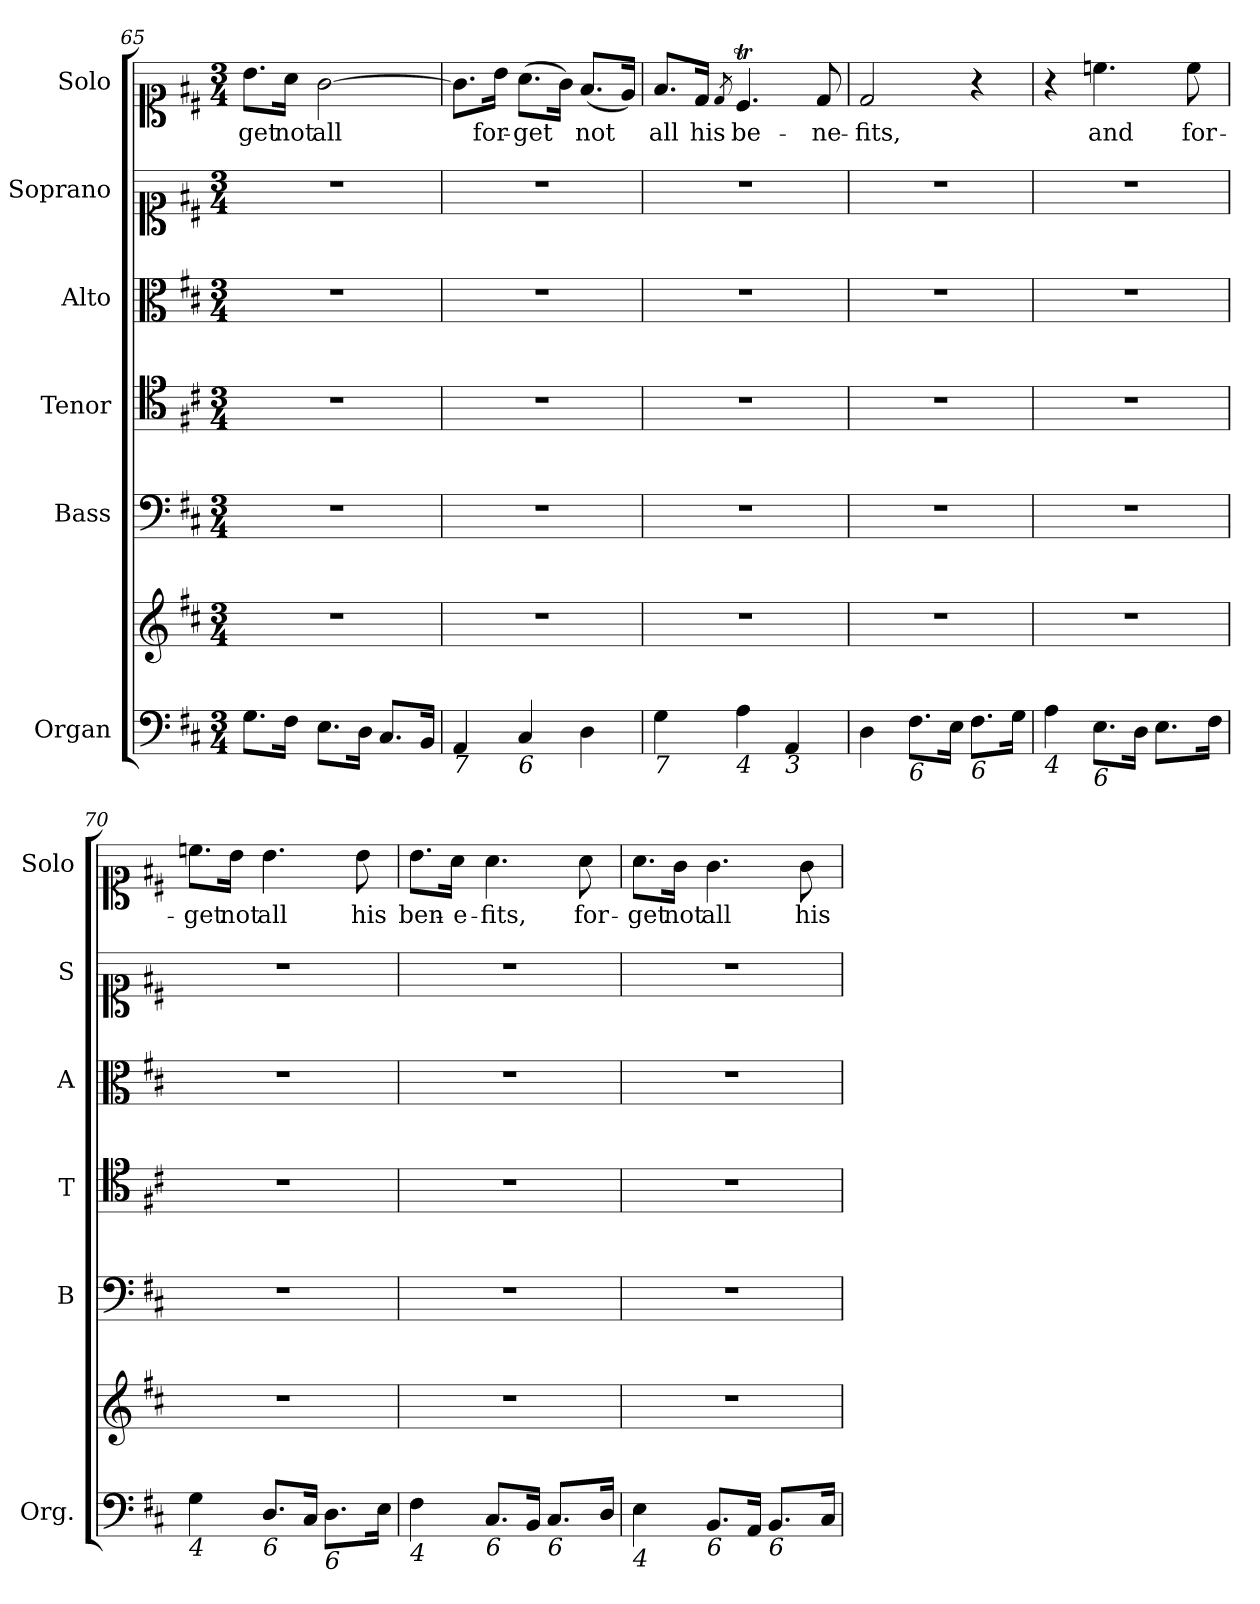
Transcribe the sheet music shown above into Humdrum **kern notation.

**kern	**kern	**kern	**kern	**kern	**kern	**kern	**text
*part6	*part6	*part5	*part4	*part3	*part2	*part1	*part1
*staff7	*staff6	*staff5	*staff4	*staff3	*staff2	*staff1	*staff1
*I"Organ	*	*I"Bass	*I"Tenor	*I"Alto	*I"Soprano	*I"Solo	*
*I'Org.	*	*I'B	*I'T	*I'A	*I'S	*I'Solo	*
!!LO:PB:g=z
*clefF4	*clefG2	*clefF4	*clefC4	*clefC3	*clefC1	*clefC1	*
*k[f#c#]	*k[f#c#]	*k[f#c#]	*k[f#c#]	*k[f#c#]	*k[f#c#]	*k[f#c#]	*
*D:	*D:	*D:	*D:	*D:	*D:	*D:	*
*M3/4	*M3/4	*M3/4	*M3/4	*M3/4	*M3/4	*M3/4	*
=65	=65	=65	=65	=65	=65	=65	=65
!	!	!	!	!	!	!	!LO:LY:b
8.G\L	2.r	2.r	2.r	2.r	2.r	8.b\L	-get
!	!	!	!	!	!	!	!LO:LY:b
16F#\Jk	.	.	.	.	.	16a\Jk	not
!	!	!	!	!	!	!	!LO:LY:b
8.E\L	.	.	.	.	.	[2g\	all
16D\Jk	.	.	.	.	.	.	.
8.C#/L	.	.	.	.	.	.	.
16BB/Jk	.	.	.	.	.	.	.
=66	=66	=66	=66	=66	=66	=66	=66
!LO:TX:b:i:t=7	!	!	!	!	!	!	!
4AA/	2.r	2.r	2.r	2.r	2.r	8.g\L]	.
!	!	!	!	!	!	!	!LO:LY:b
.	.	.	.	.	.	16b\Jk	for-
!LO:TX:b:i:t=6	!	!	!	!	!	!	!
!	!	!	!	!	!	!	!LO:LY:b
4C#/	.	.	.	.	.	(>8.a\L	-get
.	.	.	.	.	.	16g\Jk)	.
!	!	!	!	!	!	!	!LO:LY:b
4D\	.	.	.	.	.	(<8.f#/L	not
.	.	.	.	.	.	16e/Jk)	.
=67	=67	=67	=67	=67	=67	=67	=67
!LO:TX:b:i:t=7	!	!	!	!	!	!	!
!	!	!	!	!	!	!	!LO:LY:b
4G\	2.r	2.r	2.r	2.r	2.r	8.f#/L	all
!	!	!	!	!	!	!	!LO:LY:b
.	.	.	.	.	.	16d/Jk	his
.	.	.	.	.	.	8qd/	.
!LO:TX:b:i:t=4	!	!	!	!	!	!	!
!	!	!	!	!	!	!	!LO:LY:b
4A\	.	.	.	.	.	4.c#t/	be-
!LO:TX:b:i:t=3	!	!	!	!	!	!	!
4AA/	.	.	.	.	.	.	.
!	!	!	!	!	!	!	!LO:LY:b
.	.	.	.	.	.	8d/	-ne-
=68	=68	=68	=68	=68	=68	=68	=68
!	!	!	!	!	!	!	!LO:LY:b
4D\	2.r	2.r	2.r	2.r	2.r	2d/	-fits,
!LO:TX:b:i:t=6	!	!	!	!	!	!	!
8.F#\L	.	.	.	.	.	.	.
16E\Jk	.	.	.	.	.	.	.
!LO:TX:b:i:t=6	!	!	!	!	!	!	!
8.F#\L	.	.	.	.	.	4r	.
16G\Jk	.	.	.	.	.	.	.
=69	=69	=69	=69	=69	=69	=69	=69
!LO:TX:b:i:t=4	!	!	!	!	!	!	!
4A\	2.r	2.r	2.r	2.r	2.r	4r	.
!LO:TX:b:i:t=6	!	!	!	!	!	!	!
!	!	!	!	!	!	!	!LO:LY:b
8.E\L	.	.	.	.	.	4.ccn\	and
16D\Jk	.	.	.	.	.	.	.
8.E\L	.	.	.	.	.	.	.
!	!	!	!	!	!	!	!LO:LY:b
.	.	.	.	.	.	8cc\	for-
16F#\Jk	.	.	.	.	.	.	.
!!LO:LB:g=z
=70	=70	=70	=70	=70	=70	=70	=70
!LO:TX:b:i:t=4	!	!	!	!	!	!	!
!	!	!	!	!	!	!	!LO:LY:b
4G\	2.r	2.r	2.r	2.r	2.r	8.ccn\L	-get
!	!	!	!	!	!	!	!LO:LY:b
.	.	.	.	.	.	16b\Jk	not
!LO:TX:b:i:t=6	!	!	!	!	!	!	!
!	!	!	!	!	!	!	!LO:LY:b
8.D/L	.	.	.	.	.	4.b\	all
16C#/Jk	.	.	.	.	.	.	.
!LO:TX:b:i:t=6	!	!	!	!	!	!	!
8.D\L	.	.	.	.	.	.	.
!	!	!	!	!	!	!	!LO:LY:b
.	.	.	.	.	.	8b\	his
16E\Jk	.	.	.	.	.	.	.
=71	=71	=71	=71	=71	=71	=71	=71
!LO:TX:b:i:t=4	!	!	!	!	!	!	!
!	!	!	!	!	!	!	!LO:LY:b
4F#\	2.r	2.r	2.r	2.r	2.r	8.b\L	ben-
!	!	!	!	!	!	!	!LO:LY:b
.	.	.	.	.	.	16a\Jk	-e-
!LO:TX:b:i:t=6	!	!	!	!	!	!	!
!	!	!	!	!	!	!	!LO:LY:b
8.C#/L	.	.	.	.	.	4.a\	-fits,
16BB/Jk	.	.	.	.	.	.	.
!LO:TX:b:i:t=6	!	!	!	!	!	!	!
8.C#/L	.	.	.	.	.	.	.
!	!	!	!	!	!	!	!LO:LY:b
.	.	.	.	.	.	8a\	for-
16D/Jk	.	.	.	.	.	.	.
=72	=72	=72	=72	=72	=72	=72	=72
!LO:TX:b:i:t=4	!	!	!	!	!	!	!
!	!	!	!	!	!	!	!LO:LY:b
4E\	2.r	2.r	2.r	2.r	2.r	8.a\L	-get
!	!	!	!	!	!	!	!LO:LY:b
.	.	.	.	.	.	16g\Jk	not
!LO:TX:b:i:t=6	!	!	!	!	!	!	!
!	!	!	!	!	!	!	!LO:LY:b
8.BB/L	.	.	.	.	.	4.g\	all
16AA/Jk	.	.	.	.	.	.	.
!LO:TX:b:i:t=6	!	!	!	!	!	!	!
8.BB/L	.	.	.	.	.	.	.
!	!	!	!	!	!	!	!LO:LY:b
.	.	.	.	.	.	8g\	his
16C#/Jk	.	.	.	.	.	.	.
=	=	=	=	=	=	=	=
*-	*-	*-	*-	*-	*-	*-	*-
